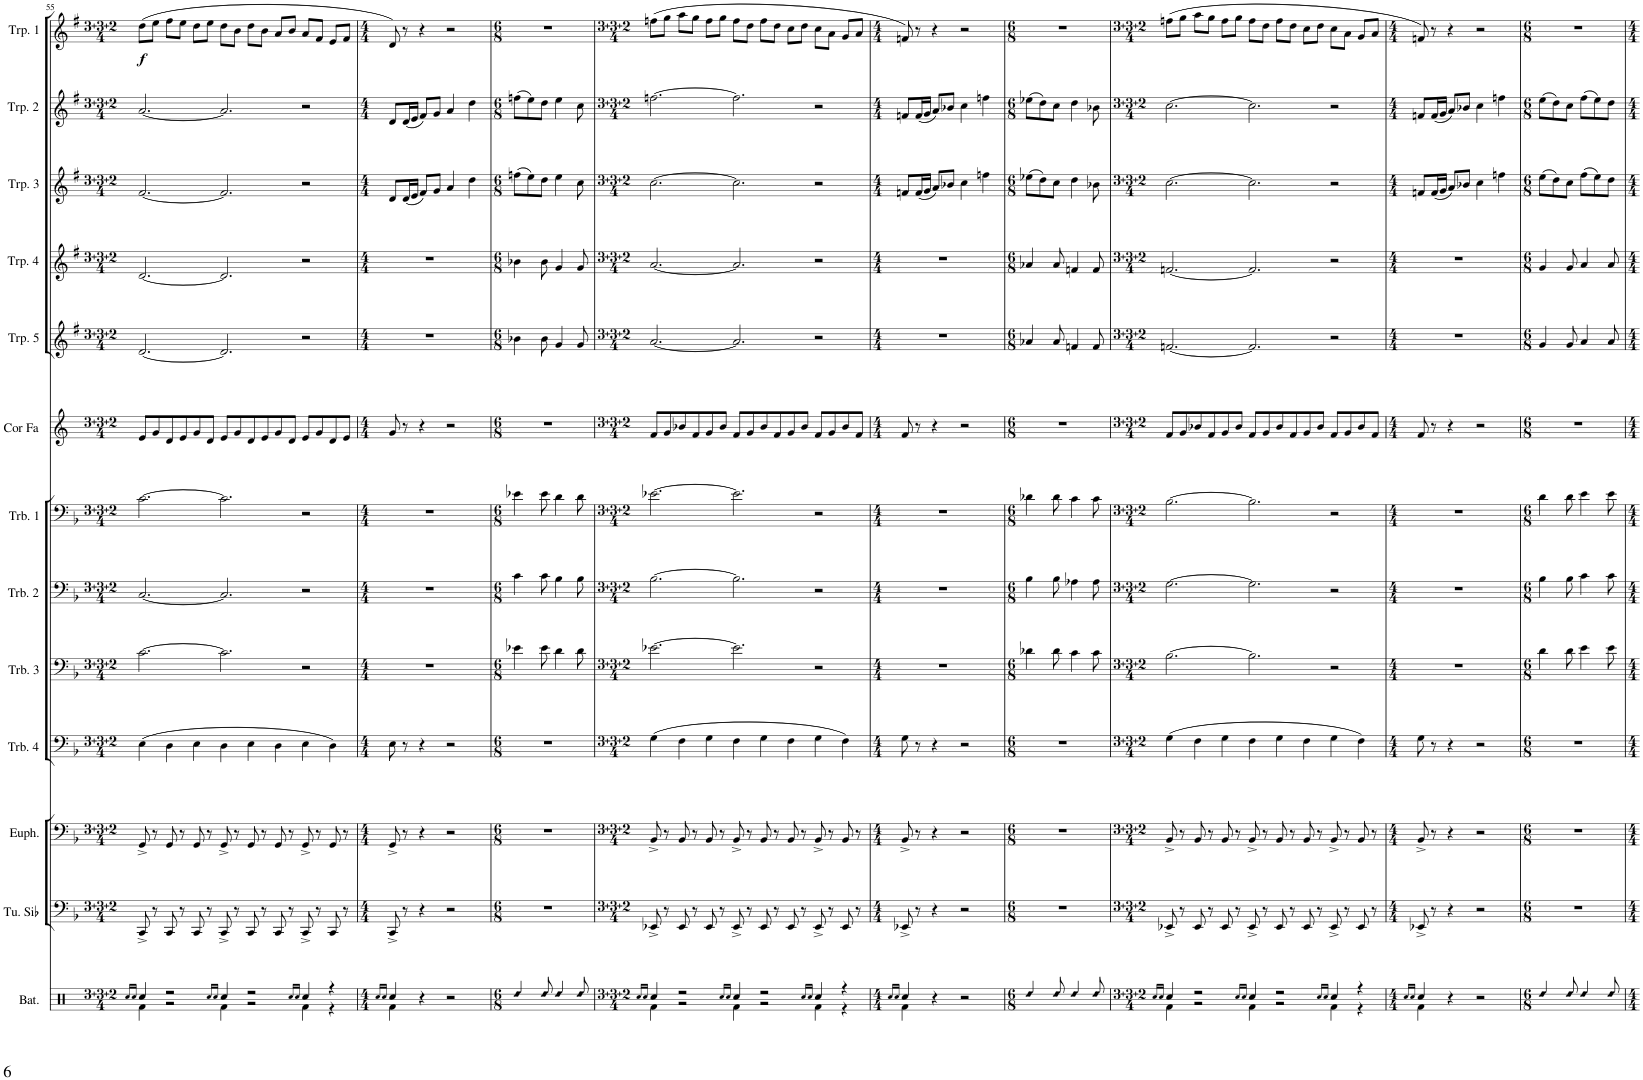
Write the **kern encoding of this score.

**kern	**kern	**kern	**kern	**kern	**kern	**kern	**kern	**kern	**kern	**kern	**kern	**kern	**dynam
*part13	*part12	*part11	*part10	*part9	*part8	*part7	*part6	*part5	*part4	*part3	*part2	*part1	*part1
*staff13	*staff12	*staff11	*staff10	*staff9	*staff8	*staff7	*staff6	*staff5	*staff4	*staff3	*staff2	*staff1	*staff1
*I"Batterie	*I"Tuba en Sib	*I"Euphonium	*I"Trombone 4	*I"Trombone 3	*I"Trombone 2	*I"Trombone 1	*I"Cor en Fa	*I"Trompette 5	*I"Trompette 4	*I"Trompette 3	*I"Trompette 2	*I"Trompette 1	*
*I'Bat.	*I'Tu. Sib	*I'Euph.	*I'Trb. 4	*I'Trb. 3	*I'Trb. 2	*I'Trb. 1	*I'Cor Fa	*I'Trp. 5	*I'Trp. 4	*I'Trp. 3	*I'Trp. 2	*I'Trp. 1	*
!!LO:PB:g=z
*clefX	*clefF4	*clefF4	*clefF4	*clefF4	*clefF4	*clefF4	*clefG2	*clefG2	*clefG2	*clefG2	*clefG2	*clefG2	*
*	*	*	*	*	*	*	*Trd4c7	*Trd1c2	*Trd1c2	*Trd1c2	*Trd1c2	*Trd1c2	*
*k[]	*k[b-]	*k[b-]	*k[b-]	*k[b-]	*k[b-]	*k[b-]	*k[]	*k[f#]	*k[f#]	*k[f#]	*k[f#]	*k[f#]	*
*M3/4+3/4+2/4	*M3/4+3/4+2/4	*M3/4+3/4+2/4	*M3/4+3/4+2/4	*M3/4+3/4+2/4	*M3/4+3/4+2/4	*M3/4+3/4+2/4	*M3/4+3/4+2/4	*M3/4+3/4+2/4	*M3/4+3/4+2/4	*M3/4+3/4+2/4	*M3/4+3/4+2/4	*M3/4+3/4+2/4	*
=55	=55	=55	=55	=55	=55	=55	=55	=55	=55	=55	=55	=55	=55
16qRcc/LL	.	.	.	.	.	.	.	.	.	.	.	.	.
16qRcc/JJ	.	.	.	.	.	.	.	.	.	.	.	.	.
*^	*	*	*	*	*	*	*	*	*	*	*	*	*
!	!	!	!	!	!	!	!	!	!	!	!	!	!	!LO:DY:b
4Rcc/	4Rf\	8CC^/	8GG^/	(4E\	[2.c\	[2.C/	[2.c\	8e/L	[2.d/	[2.d/	[2.f#/	[2.a/	(8dd\L	f
.	.	8r	8r	.	.	.	.	8g/	.	.	.	.	8ee\J	.
2r	2r	8CC/	8GG/	4D\	.	.	.	8d/	.	.	.	.	8ff#\L	.
.	.	8r	8r	.	.	.	.	8e/	.	.	.	.	8ee\J	.
.	.	8CC/	8GG/	4E\	.	.	.	8g/	.	.	.	.	8dd\L	.
.	.	8r	8r	.	.	.	.	8d/J	.	.	.	.	8ee\J	.
16qRcc/LL	.	.	.	.	.	.	.	.	.	.	.	.	.	.
16qRcc/JJ	.	.	.	.	.	.	.	.	.	.	.	.	.	.
4Rcc/	4Rf\	8CC^/	8GG^/	4D\	2.c\]	2.C/]	2.c\]	8e/L	2.d/]	2.d/]	2.f#/]	2.a/]	8dd\L	.
.	.	8r	8r	.	.	.	.	8g/	.	.	.	.	8b\J	.
2r	2r	8CC/	8GG/	4E\	.	.	.	8d/	.	.	.	.	8dd\L	.
.	.	8r	8r	.	.	.	.	8e/	.	.	.	.	8b\J	.
.	.	8CC/	8GG/	4D\	.	.	.	8g/	.	.	.	.	8a/L	.
.	.	8r	8r	.	.	.	.	8d/J	.	.	.	.	8b/J	.
16qRcc/LL	.	.	.	.	.	.	.	.	.	.	.	.	.	.
16qRcc/JJ	.	.	.	.	.	.	.	.	.	.	.	.	.	.
4Rcc/	4Rf\	8CC^/	8GG^/	4E\	2r	2r	2r	8e/L	2r	2r	2r	2r	8a/L	.
.	.	8r	8r	.	.	.	.	8g/	.	.	.	.	8f#/J	.
4r	4r	8CC/	8GG/	4D\)	.	.	.	8d/	.	.	.	.	8e/L	.
.	.	8r	8r	.	.	.	.	8e/J	.	.	.	.	8f#/J	.
=56	=56	=56	=56	=56	=56	=56	=56	=56	=56	=56	=56	=56	=56	=56
*M4/4	*	*M4/4	*M4/4	*M4/4	*M4/4	*M4/4	*M4/4	*M4/4	*M4/4	*M4/4	*M4/4	*M4/4	*M4/4	*
16qRcc/LL	.	.	.	.	.	.	.	.	.	.	.	.	.	.
16qRcc/JJ	.	.	.	.	.	.	.	.	.	.	.	.	.	.
4Rcc/	4Rf\	8CC^/	8GG^/	8E\	1r	1r	1r	8g/	1r	1r	8d/L	8d/L	8d/)	.
.	.	8r	8r	8r	.	.	.	8r	.	.	(16d/L	(16d/L	8r	.
.	.	.	.	.	.	.	.	.	.	.	16e/JJ	16e/JJ	.	.
4r	2.ryy	4r	4r	4r	.	.	.	4r	.	.	8f#/L)	8f#/L)	4r	.
.	.	.	.	.	.	.	.	.	.	.	8g/J	8g/J	.	.
2r	.	2r	2r	2r	.	.	.	2r	.	.	4a/	4a/	2r	.
.	.	.	.	.	.	.	.	.	.	.	4dd\	4dd\	.	.
*v	*v	*	*	*	*	*	*	*	*	*	*	*	*	*
=57	=57	=57	=57	=57	=57	=57	=57	=57	=57	=57	=57	=57	=57
*M6/8	*M6/8	*M6/8	*M6/8	*M6/8	*M6/8	*M6/8	*M6/8	*M6/8	*M6/8	*M6/8	*M6/8	*M6/8	*
!LO:N:head=diamond	!	!	!	!	!	!	!	!	!	!	!	!	!
4Rdd/	2.r	2.r	2.r	4e-X\	4c\	4e-X\	2.r	4b-X\	4b-X\	(8ffn\L	(8ffn\L	2.r	.
.	.	.	.	.	.	.	.	.	.	8ee\)	8ee\)	.	.
!LO:N:head=diamond	!	!	!	!	!	!	!	!	!	!	!	!	!
8Rdd/	.	.	.	8e-\	8c\	8e-\	.	8b-\	8b-\	8dd\J	8dd\J	.	.
!LO:N:head=diamond	!	!	!	!	!	!	!	!	!	!	!	!	!
4Rdd/	.	.	.	4d\	4B-\	4d\	.	4g/	4g/	4ee\	4ee\	.	.
!LO:N:head=diamond	!	!	!	!	!	!	!	!	!	!	!	!	!
8Rdd/	.	.	.	8d\	8B-\	8d\	.	8g/	8g/	8cc\	8cc\	.	.
=58	=58	=58	=58	=58	=58	=58	=58	=58	=58	=58	=58	=58	=58
*M3/4+3/4+2/4	*M3/4+3/4+2/4	*M3/4+3/4+2/4	*M3/4+3/4+2/4	*M3/4+3/4+2/4	*M3/4+3/4+2/4	*M3/4+3/4+2/4	*M3/4+3/4+2/4	*M3/4+3/4+2/4	*M3/4+3/4+2/4	*M3/4+3/4+2/4	*M3/4+3/4+2/4	*M3/4+3/4+2/4	*
16qRcc/LL	.	.	.	.	.	.	.	.	.	.	.	.	.
16qRcc/JJ	.	.	.	.	.	.	.	.	.	.	.	.	.
*^	*	*	*	*	*	*	*	*	*	*	*	*	*
4Rcc/	4Rf\	8EE-X^/	8BB-^/	(4G\	[2.e-X\	[2.B-\	[2.e-X\	8f/L	[2.a/	[2.a/	[2.cc\	[2.ffn\	(8ffn\L	.
.	.	8r	8r	.	.	.	.	8g/	.	.	.	.	8gg\J	.
2r	2r	8EE-/	8BB-/	4F\	.	.	.	8b-X/	.	.	.	.	8aa\L	.
.	.	8r	8r	.	.	.	.	8f/	.	.	.	.	8gg\J	.
.	.	8EE-/	8BB-/	4G\	.	.	.	8g/	.	.	.	.	8ff\L	.
.	.	8r	8r	.	.	.	.	8b-/J	.	.	.	.	8gg\J	.
16qRcc/LL	.	.	.	.	.	.	.	.	.	.	.	.	.	.
16qRcc/JJ	.	.	.	.	.	.	.	.	.	.	.	.	.	.
4Rcc/	4Rf\	8EE-^/	8BB-^/	4F\	2.e-\]	2.B-\]	2.e-\]	8f/L	2.a/]	2.a/]	2.cc\]	2.ff\]	8ff\L	.
.	.	8r	8r	.	.	.	.	8g/	.	.	.	.	8dd\J	.
2r	2r	8EE-/	8BB-/	4G\	.	.	.	8b-/	.	.	.	.	8ff\L	.
.	.	8r	8r	.	.	.	.	8f/	.	.	.	.	8dd\J	.
.	.	8EE-/	8BB-/	4F\	.	.	.	8g/	.	.	.	.	8cc\L	.
.	.	8r	8r	.	.	.	.	8b-/J	.	.	.	.	8dd\J	.
16qRcc/LL	.	.	.	.	.	.	.	.	.	.	.	.	.	.
16qRcc/JJ	.	.	.	.	.	.	.	.	.	.	.	.	.	.
4Rcc/	4Rf\	8EE-^/	8BB-^/	4G\	2r	2r	2r	8f/L	2r	2r	2r	2r	8cc\L	.
.	.	8r	8r	.	.	.	.	8g/	.	.	.	.	8a\J	.
4r	4r	8EE-/	8BB-/	4F\)	.	.	.	8b-/	.	.	.	.	8g/L	.
.	.	8r	8r	.	.	.	.	8f/J	.	.	.	.	8a/J	.
=59	=59	=59	=59	=59	=59	=59	=59	=59	=59	=59	=59	=59	=59	=59
*M4/4	*	*M4/4	*M4/4	*M4/4	*M4/4	*M4/4	*M4/4	*M4/4	*M4/4	*M4/4	*M4/4	*M4/4	*M4/4	*
16qRcc/LL	.	.	.	.	.	.	.	.	.	.	.	.	.	.
16qRcc/JJ	.	.	.	.	.	.	.	.	.	.	.	.	.	.
4Rcc/	4Rf\	8EE-X^/	8BB-^/	8G\	1r	1r	1r	8f/	1r	1r	8fn/L	8fn/L	8fn/)	.
.	.	8r	8r	8r	.	.	.	8r	.	.	(16f/L	(16f/L	8r	.
.	.	.	.	.	.	.	.	.	.	.	16g/JJ	16g/JJ	.	.
4r	2.ryy	4r	4r	4r	.	.	.	4r	.	.	8a/L)	8a/L)	4r	.
.	.	.	.	.	.	.	.	.	.	.	8b-X/J	8b-X/J	.	.
2r	.	2r	2r	2r	.	.	.	2r	.	.	4cc\	4cc\	2r	.
.	.	.	.	.	.	.	.	.	.	.	4ffn\	4ffn\	.	.
*v	*v	*	*	*	*	*	*	*	*	*	*	*	*	*
=60	=60	=60	=60	=60	=60	=60	=60	=60	=60	=60	=60	=60	=60
*M6/8	*M6/8	*M6/8	*M6/8	*M6/8	*M6/8	*M6/8	*M6/8	*M6/8	*M6/8	*M6/8	*M6/8	*M6/8	*
!LO:N:head=diamond	!	!	!	!	!	!	!	!	!	!	!	!	!
4Rdd/	2.r	2.r	2.r	4d-X\	4B-\	4d-X\	2.r	4a-X/	4a-X/	(8ee-X\L	(8ee-X\L	2.r	.
.	.	.	.	.	.	.	.	.	.	8dd\)	8dd\)	.	.
!LO:N:head=diamond	!	!	!	!	!	!	!	!	!	!	!	!	!
8Rdd/	.	.	.	8d-\	8B-\	8d-\	.	8a-/	8a-/	8cc\J	8cc\J	.	.
!LO:N:head=diamond	!	!	!	!	!	!	!	!	!	!	!	!	!
4Rdd/	.	.	.	4c\	4A-X\	4c\	.	4fn/	4fn/	4dd\	4dd\	.	.
!LO:N:head=diamond	!	!	!	!	!	!	!	!	!	!	!	!	!
8Rdd/	.	.	.	8c\	8A-\	8c\	.	8f/	8f/	8b-X\	8b-X\	.	.
=61	=61	=61	=61	=61	=61	=61	=61	=61	=61	=61	=61	=61	=61
*M3/4+3/4+2/4	*M3/4+3/4+2/4	*M3/4+3/4+2/4	*M3/4+3/4+2/4	*M3/4+3/4+2/4	*M3/4+3/4+2/4	*M3/4+3/4+2/4	*M3/4+3/4+2/4	*M3/4+3/4+2/4	*M3/4+3/4+2/4	*M3/4+3/4+2/4	*M3/4+3/4+2/4	*M3/4+3/4+2/4	*
16qRcc/LL	.	.	.	.	.	.	.	.	.	.	.	.	.
16qRcc/JJ	.	.	.	.	.	.	.	.	.	.	.	.	.
*^	*	*	*	*	*	*	*	*	*	*	*	*	*
4Rcc/	4Rf\	8EE-X^/	8BB-^/	(4G\	[2.B-\	[2.G\	[2.B-\	8f/L	[2.fn/	[2.fn/	[2.cc\	[2.cc\	(8ffn\L	.
.	.	8r	8r	.	.	.	.	8g/	.	.	.	.	8gg\J	.
2r	2r	8EE-/	8BB-/	4F\	.	.	.	8b-X/	.	.	.	.	8aa\L	.
.	.	8r	8r	.	.	.	.	8f/	.	.	.	.	8gg\J	.
.	.	8EE-/	8BB-/	4G\	.	.	.	8g/	.	.	.	.	8ff\L	.
.	.	8r	8r	.	.	.	.	8b-/J	.	.	.	.	8gg\J	.
16qRcc/LL	.	.	.	.	.	.	.	.	.	.	.	.	.	.
16qRcc/JJ	.	.	.	.	.	.	.	.	.	.	.	.	.	.
4Rcc/	4Rf\	8EE-^/	8BB-^/	4F\	2.B-\]	2.G\]	2.B-\]	8f/L	2.f/]	2.f/]	2.cc\]	2.cc\]	8ff\L	.
.	.	8r	8r	.	.	.	.	8g/	.	.	.	.	8dd\J	.
2r	2r	8EE-/	8BB-/	4G\	.	.	.	8b-/	.	.	.	.	8ff\L	.
.	.	8r	8r	.	.	.	.	8f/	.	.	.	.	8dd\J	.
.	.	8EE-/	8BB-/	4F\	.	.	.	8g/	.	.	.	.	8cc\L	.
.	.	8r	8r	.	.	.	.	8b-/J	.	.	.	.	8dd\J	.
16qRcc/LL	.	.	.	.	.	.	.	.	.	.	.	.	.	.
16qRcc/JJ	.	.	.	.	.	.	.	.	.	.	.	.	.	.
4Rcc/	4Rf\	8EE-^/	8BB-^/	4G\	2r	2r	2r	8f/L	2r	2r	2r	2r	8cc\L	.
.	.	8r	8r	.	.	.	.	8g/	.	.	.	.	8a\J	.
4r	4r	8EE-/	8BB-/	4F\)	.	.	.	8b-/	.	.	.	.	8g/L	.
.	.	8r	8r	.	.	.	.	8f/J	.	.	.	.	8a/J	.
=62	=62	=62	=62	=62	=62	=62	=62	=62	=62	=62	=62	=62	=62	=62
*M4/4	*	*M4/4	*M4/4	*M4/4	*M4/4	*M4/4	*M4/4	*M4/4	*M4/4	*M4/4	*M4/4	*M4/4	*M4/4	*
16qRcc/LL	.	.	.	.	.	.	.	.	.	.	.	.	.	.
16qRcc/JJ	.	.	.	.	.	.	.	.	.	.	.	.	.	.
4Rcc/	4Rf\	8EE-X^/	8BB-^/	8G\	1r	1r	1r	8f/	1r	1r	8fn/L	8fn/L	8fn/)	.
.	.	8r	8r	8r	.	.	.	8r	.	.	(16f/L	(16f/L	8r	.
.	.	.	.	.	.	.	.	.	.	.	16g/JJ	16g/JJ	.	.
4r	2.ryy	4r	4r	4r	.	.	.	4r	.	.	8a/L)	8a/L)	4r	.
.	.	.	.	.	.	.	.	.	.	.	8b-X/J	8b-X/J	.	.
2r	.	2r	2r	2r	.	.	.	2r	.	.	4cc\	4cc\	2r	.
.	.	.	.	.	.	.	.	.	.	.	4ffn\	4ffn\	.	.
*v	*v	*	*	*	*	*	*	*	*	*	*	*	*	*
=63	=63	=63	=63	=63	=63	=63	=63	=63	=63	=63	=63	=63	=63
*M6/8	*M6/8	*M6/8	*M6/8	*M6/8	*M6/8	*M6/8	*M6/8	*M6/8	*M6/8	*M6/8	*M6/8	*M6/8	*
!LO:N:head=diamond	!	!	!	!	!	!	!	!	!	!	!	!	!
4Rdd/	2.r	2.r	2.r	4d\	4B-\	4d\	2.r	4g/	4g/	(8ee\L	(8ee\L	2.r	.
.	.	.	.	.	.	.	.	.	.	8dd\)	8dd\)	.	.
!LO:N:head=diamond	!	!	!	!	!	!	!	!	!	!	!	!	!
8Rdd/	.	.	.	8d\	8B-\	8d\	.	8g/	8g/	8cc\J	8cc\J	.	.
!LO:N:head=diamond	!	!	!	!	!	!	!	!	!	!	!	!	!
4Rdd/	.	.	.	4e\	4c\	4e\	.	4a/	4a/	(8ff#\L	(8ff#\L	.	.
.	.	.	.	.	.	.	.	.	.	8ee\)	8ee\)	.	.
!LO:N:head=diamond	!	!	!	!	!	!	!	!	!	!	!	!	!
8Rdd/	.	.	.	8e\	8c\	8e\	.	8a/	8a/	8dd\J	8dd\J	.	.
=	=	=	=	=	=	=	=	=	=	=	=	=	=
*-	*-	*-	*-	*-	*-	*-	*-	*-	*-	*-	*-	*-	*-
